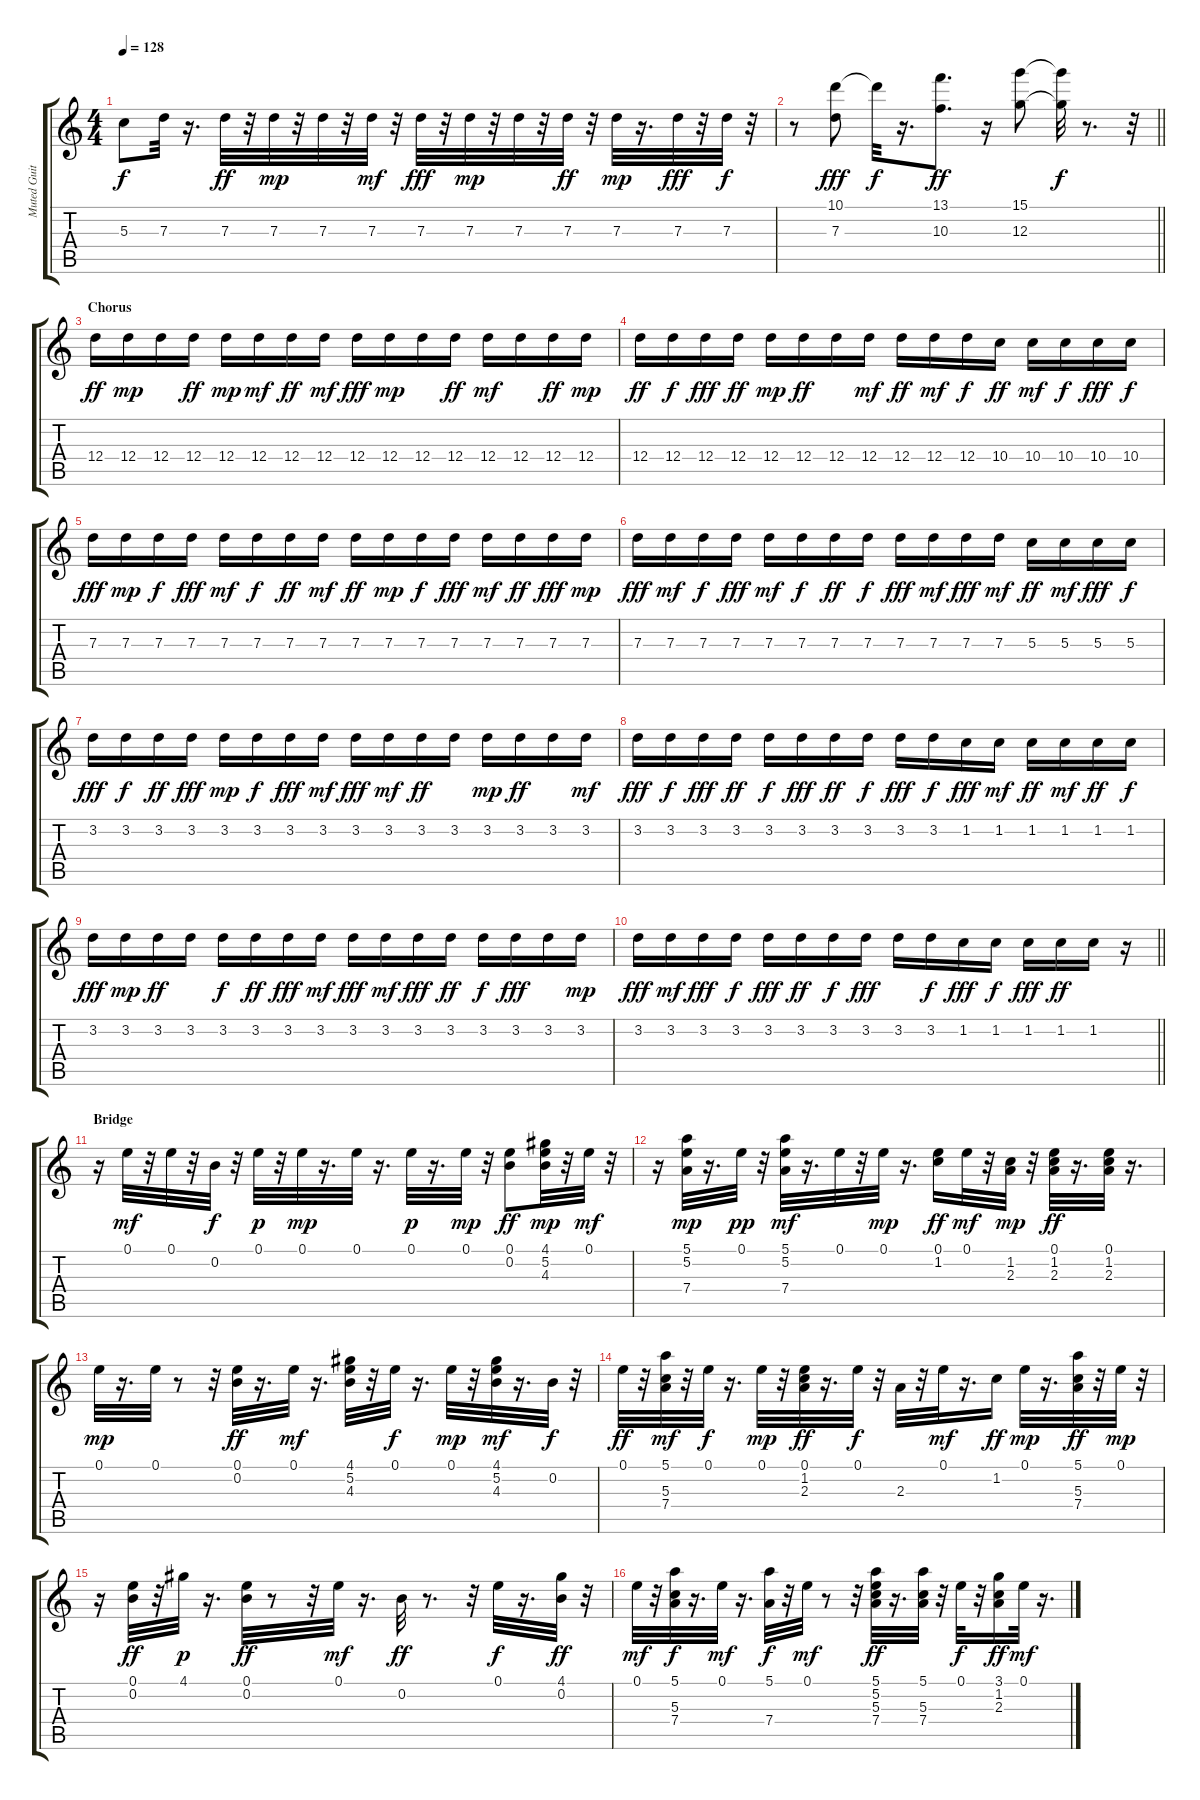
\track ("Muted Guitar" "Muted Guit") {instrument electricguitarmuted}
\staff {score tabs}
\tuning (E4 B3 G3 D3 A2 E2) {hide}
\ts (4 4)
\tempo 128
\clef g2
\ks c
5.3{t}.8{dy f} 7.3.32 r.16{d} 7.3.32{dy ff} r.32 7.3.32{dy mp} r.32 7.3.32 r.32 7.3.32{dy mf} r.32 7.3.32{dy fff} r.32 7.3.32{dy mp} r.32 7.3.32 r.32 7.3.32{dy ff} r.32 7.3.32{dy mp} r.16{d} 7.3.32{dy fff} r.32 7.3.32{dy f} r.32 |
\barLineRight lightlight
r.8 (10.1 7.3).8{dy fff} 10.1{t}.32{dy f} r.16{d} (13.1 10.3).8{d dy ff} r.16 (15.1 12.3).8 (15.1{t} 12.3{t}).32{dy f} r.8{d} r.32 |
\section ("" "Chorus")
12.4.16{dy ff} 12.4.16{dy mp} 12.4.16 12.4.16{dy ff} 12.4.16{dy mp} 12.4.16{dy mf} 12.4.16{dy ff} 12.4.16{dy mf} 12.4.16{dy fff} 12.4.16{dy mp} 12.4.16 12.4.16{dy ff} 12.4.16{dy mf} 12.4.16 12.4.16{dy ff} 12.4.16{dy mp} |
12.4.16{dy ff} 12.4.16{dy f} 12.4.16{dy fff} 12.4.16{dy ff} 12.4.16{dy mp} 12.4.16{dy ff} 12.4.16 12.4.16{dy mf} 12.4.16{dy ff} 12.4.16{dy mf} 12.4.16{dy f} 10.4.16{dy ff} 10.4.16{dy mf} 10.4.16{dy f} 10.4.16{dy fff} 10.4.16{dy f} |
7.3.16{dy fff} 7.3.16{dy mp} 7.3.16{dy f} 7.3.16{dy fff} 7.3.16{dy mf} 7.3.16{dy f} 7.3.16{dy ff} 7.3.16{dy mf} 7.3.16{dy ff} 7.3.16{dy mp} 7.3.16{dy f} 7.3.16{dy fff} 7.3.16{dy mf} 7.3.16{dy ff} 7.3.16{dy fff} 7.3.16{dy mp} |
7.3.16{dy fff} 7.3.16{dy mf} 7.3.16{dy f} 7.3.16{dy fff} 7.3.16{dy mf} 7.3.16{dy f} 7.3.16{dy ff} 7.3.16{dy f} 7.3.16{dy fff} 7.3.16{dy mf} 7.3.16{dy fff} 7.3.16{dy mf} 5.3.16{dy ff} 5.3.16{dy mf} 5.3.16{dy fff} 5.3.16{dy f} |
3.2.16{dy fff} 3.2.16{dy f} 3.2.16{dy ff} 3.2.16{dy fff} 3.2.16{dy mp} 3.2.16{dy f} 3.2.16{dy fff} 3.2.16{dy mf} 3.2.16{dy fff} 3.2.16{dy mf} 3.2.16{dy ff} 3.2.16 3.2.16{dy mp} 3.2.16{dy ff} 3.2.16 3.2.16{dy mf} |
3.2.16{dy fff} 3.2.16{dy f} 3.2.16{dy fff} 3.2.16{dy ff} 3.2.16{dy f} 3.2.16{dy fff} 3.2.16{dy ff} 3.2.16{dy f} 3.2.16{dy fff} 3.2.16{dy f} 1.2.16{dy fff} 1.2.16{dy mf} 1.2.16{dy ff} 1.2.16{dy mf} 1.2.16{dy ff} 1.2.16{dy f} |
3.2.16{dy fff} 3.2.16{dy mp} 3.2.16{dy ff} 3.2.16 3.2.16{dy f} 3.2.16{dy ff} 3.2.16{dy fff} 3.2.16{dy mf} 3.2.16{dy fff} 3.2.16{dy mf} 3.2.16{dy fff} 3.2.16{dy ff} 3.2.16{dy f} 3.2.16{dy fff} 3.2.16 3.2.16{dy mp} |
\barLineRight lightlight
3.2.16{dy fff} 3.2.16{dy mf} 3.2.16{dy fff} 3.2.16{dy f} 3.2.16{dy fff} 3.2.16{dy ff} 3.2.16{dy f} 3.2.16{dy fff} 3.2.16 3.2.16{dy f} 1.2.16{dy fff} 1.2.16{dy f} 1.2.16{dy fff} 1.2.16{dy ff} 1.2.16 r.16 |
\section ("" "Bridge")
r.16 0.1.32{dy mf} r.32 0.1.32 r.32 0.2.32{dy f} r.32 0.1.32{dy p} r.32 0.1.32{dy mp} r.16{d} 0.1.32 r.16{d} 0.1.32{dy p} r.16{d} 0.1.32{dy mp} r.32 (0.1 0.2).8{dy ff} (4.1 5.2 4.3).32{dy mp} r.32 0.1.32{dy mf} r.32 |
r.16 (5.1 5.2 7.4).32{dy mp} r.16{d} 0.1.32{dy pp} r.32 (5.1 5.2 7.4).32{dy mf} r.16{d} 0.1.32 r.32 0.1.32{dy mp} r.16{d} (0.1 1.2).16{dy ff} 0.1.32{dy mf} r.32 (1.2 2.3).32{dy mp} r.32 (0.1 1.2 2.3).32{dy ff} r.16{d} (0.1 1.2 2.3).32 r.16{d} |
0.1.32{dy mp} r.16{d} 0.1.32 r.8 r.32 (0.1 0.2).32{dy ff} r.16{d} 0.1.32{dy mf} r.16{d} (4.1 5.2 4.3).32 r.32 0.1.32{dy f} r.16{d} 0.1.32{dy mp} r.32 (4.1 5.2 4.3).32{dy mf} r.16{d} 0.2.32{dy f} r.32 |
0.1.32{dy ff} r.32 (5.1 5.3 7.4).32{dy mf} r.32 0.1.32{dy f} r.16{d} 0.1.32{dy mp} r.32 (0.1 1.2 2.3).32{dy ff} r.16{d} 0.1.32{dy f} r.32 2.3.32 r.32 0.1.32{dy mf} r.16{d} 1.2.16{dy ff} 0.1.32{dy mp} r.16{d} (5.1 5.3 7.4).32{dy ff} r.32 0.1.32{dy mp} r.32 |
r.16 (0.1 0.2).32{dy ff} r.32 4.1.32{dy p} r.16{d} (0.1 0.2).32{dy ff} r.8 r.32 0.1.32{dy mf} r.16{d} 0.2.32{dy ff} r.8{d} r.32 0.1.32{dy f} r.16{d} (4.1 0.2).32{dy ff} r.32 |
0.1.32{dy mf} r.32 (5.1 5.3 7.4).32{dy f} r.16{d} 0.1.32{dy mf} r.16{d} (5.1 7.4).32{dy f} r.32 0.1.32{dy mf} r.8 r.32 (5.1 5.2 5.3 7.4).32{dy ff} r.16{d} (5.1 5.3 7.4).32 r.32 0.1.32{dy f} r.32 (3.1 1.2 2.3).16{dy ff} 0.1.32{dy mf} r.16{d}
